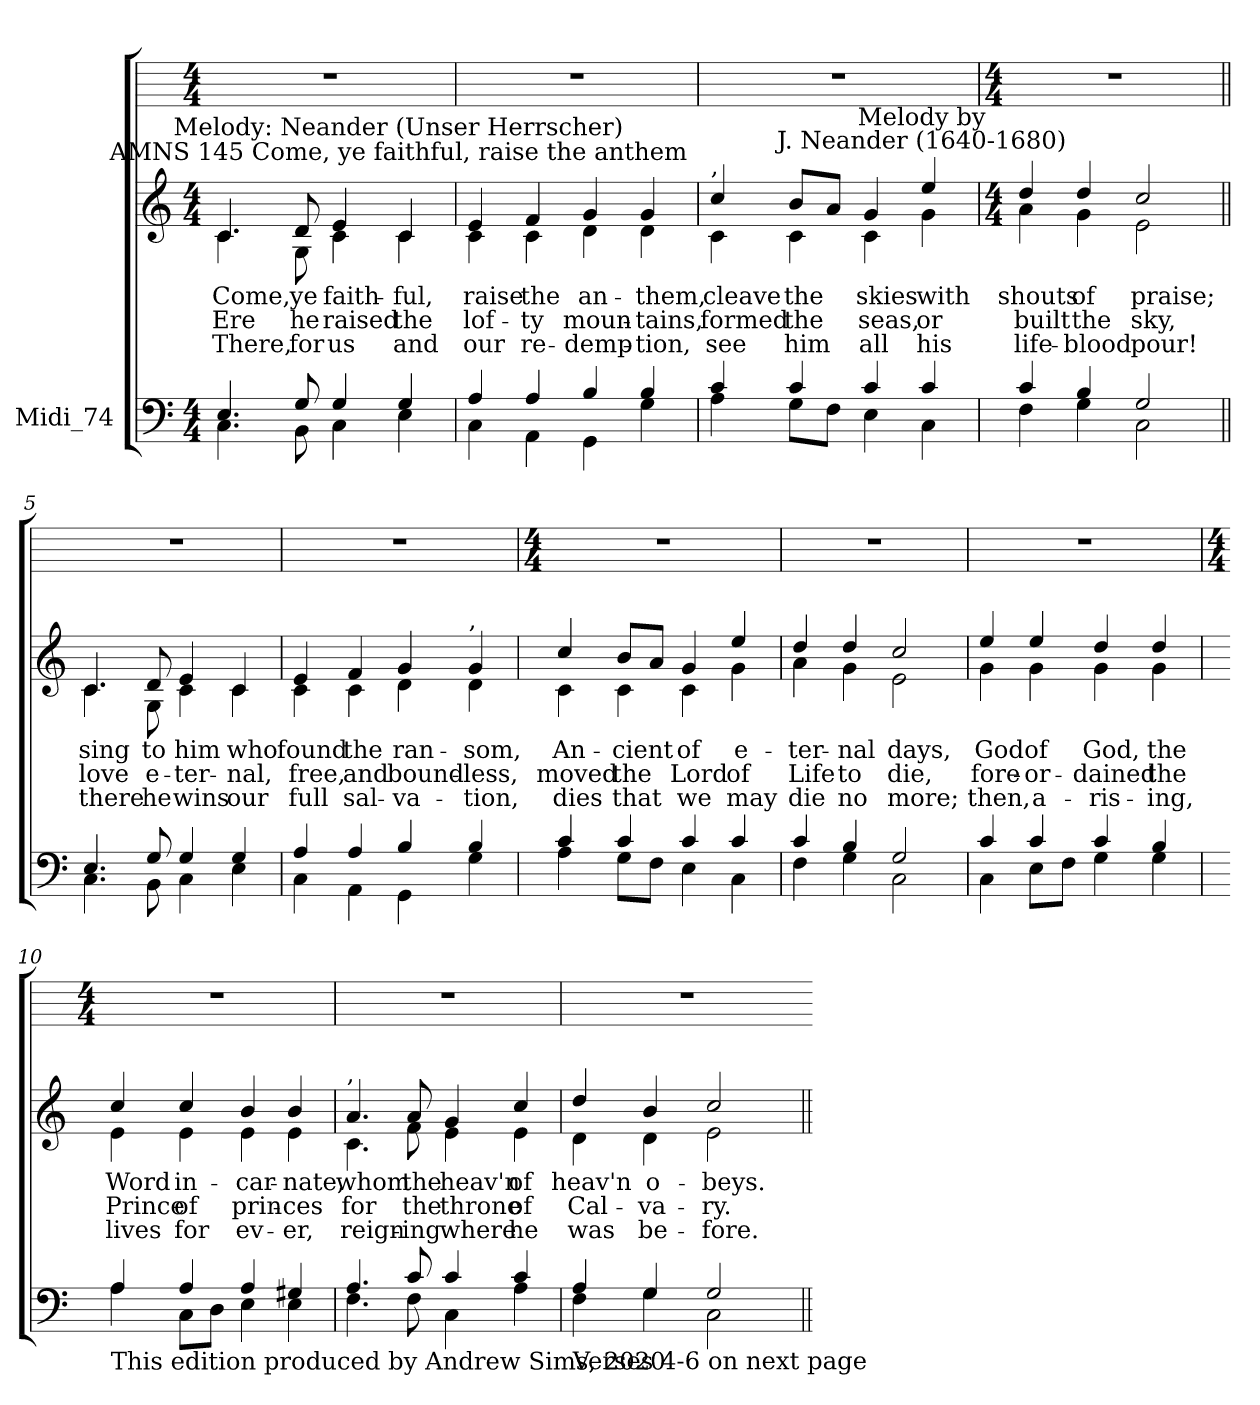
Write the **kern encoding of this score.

**kern	**kern	**text	**text	**text	**kern
*part3	*part2	*part2	*part2	*part2	*part1
*staff3	*staff2	*staff2	*staff2	*staff2	*staff1
*I"Midi_74	*	*	*	*	*
*clefF4	*clefG2	*	*	*	*
*k[]	*k[]	*	*	*	*
*C:	*C:	*	*	*	*
*M4/4	*M4/4	*	*	*	*M4/4
=1	=1	=1	=1	=1	=1
*^	*	*	*	*	*
!	!	!LO:TX:a:cj:t=J. Hupton (1762-1849)\nand J. M. Neale (1818-1866)	!	!	!	!
!	!	!	!LO:LY:b	!LO:LY:b	!LO:LY:b	!
*	*	*^	*	*	*	*
4.E/	4.C\	4.c/	4.c\	Come,	Ere	There,	1r
!	!	!	!	!LO:LY:b	!LO:LY:b	!LO:LY:b	!
8G/	8BB\	8d/	8G	ye	he	for	.
!	!	!	!	!LO:LY:b	!LO:LY:b	!LO:LY:b	!
4G/	4C\	4e/	4c\	faith-	-raised	us	.
!	!	!LO:TX:a:cj:t=AMNS 145 Come, ye faithful, raise the anthem	!	!	!	!	!
!	!	!LO:TX:a:cj:t=Melody&colon; Neander (Unser Herrscher)	!	!	!	!	!
!	!	!	!	!LO:LY:b	!LO:LY:b	!LO:LY:b	!
4G/	4E\	4c/	4c\	ful,	the	and	.
=2	=2	=2	=2	=2	=2	=2	=2
!	!	!	!	!LO:LY:b	!LO:LY:b	!LO:LY:b	!
4A/	4C\	4e/	4c\	raise	lof-	-our	1r
!	!	!	!	!LO:LY:b	!LO:LY:b	!LO:LY:b	!
4A/	4AA\	4f/	4c\	the	ty	re-	.
!	!	!	!	!LO:LY:b	!LO:LY:b	!LO:LY:b	!
4B/	4GG\	4g/	4d\	-an-	-moun-	-demp-	.
!	!	!	!	!LO:LY:b	!LO:LY:b	!LO:LY:b	!
4B/	4G\	4g/	4d\	-them,	tains,	tion,	.
=3	=3	=3	=3	=3	=3	=3	=3
!	!	!LO:TX:a:t=,	!	!	!	!	!
!	!	!	!	!LO:LY:b	!LO:LY:b	!LO:LY:b	!
4c/	4A\	4cc/	4c\	cleave	formed	see	1r
!	!	!	!	!LO:LY:b	!LO:LY:b	!LO:LY:b	!
4c/	8G\L	8b/L	4c\	the	the	him	.
.	8F\J	8a/J	.	.	.	.	.
!	!	!	!	!LO:LY:b	!LO:LY:b	!LO:LY:b	!
4c/	4E\	4g/	4c\	skies	seas,	all	.
!	!	!LO:TX:a:cj:t=Melody by\nJ. Neander (1640-1680)	!	!	!	!	!
!	!	!	!	!LO:LY:b	!LO:LY:b	!LO:LY:b	!
4c/	4C\	4ee/	4g\	with	or	his	.
!!LO:LB:g=z
=4	=4	=4	=4	=4	=4	=4	=4
*	*	*M4/4	*	*	*	*	*M4/4
!	!	!	!	!LO:LY:b	!LO:LY:b	!LO:LY:b	!
4c/	4F\	4dd/	4a\	shouts	built	life-	1r
!	!	!	!	!LO:LY:b	!LO:LY:b	!LO:LY:b	!
4B/	4G\	4dd/	4g\	-of	the	blood	.
!	!	!	!	!LO:LY:b	!LO:LY:b	!LO:LY:b	!
2G/	2C\	2cc/	2e\	praise;	sky,	pour!	.
=5||	=5||	=5||	=5||	=5||	=5||	=5||	=5||
!	!	!	!	!LO:LY:b	!LO:LY:b	!LO:LY:b	!
4.E/	4.C\	4.c/	4.c\	sing	love	there	1r
!	!	!	!	!LO:LY:b	!LO:LY:b	!LO:LY:b	!
8G/	8BB\	8d/	8G	to	e-	-he	.
!	!	!	!	!LO:LY:b	!LO:LY:b	!LO:LY:b	!
4G/	4C\	4e/	4c\	him	ter-	-wins	.
!	!	!	!	!LO:LY:b	!LO:LY:b	!LO:LY:b	!
4G/	4E\	4c/	4c\	who	nal,	our	.
=6	=6	=6	=6	=6	=6	=6	=6
!	!	!	!	!LO:LY:b	!LO:LY:b	!LO:LY:b	!
4A/	4C\	4e/	4c\	found	free,	full	1r
!	!	!	!	!LO:LY:b	!LO:LY:b	!LO:LY:b	!
4A/	4AA\	4f/	4c\	the	and	sal-	.
!	!	!	!	!LO:LY:b	!LO:LY:b	!LO:LY:b	!
4B/	4GG\	4g/	4d\	-ran-	-bound-	-va-	.
!	!	!LO:TX:a:t=,	!	!	!	!	!
!	!	!	!	!LO:LY:b	!LO:LY:b	!LO:LY:b	!
4B/	4G\	4g/	4d\	-som,	less,	tion,	.
!!LO:LB:g=z
=7	=7	=7	=7	=7	=7	=7	=7
*	*	*	*	*	*	*	*M4/4
!	!	!	!	!LO:LY:b	!LO:LY:b	!LO:LY:b	!
4c/	4A\	4cc/	4c\	An-	-moved	dies	1r
!	!	!	!	!LO:LY:b	!LO:LY:b	!LO:LY:b	!
4c/	8G\L	8b/L	4c\	cient	the	that	.
.	8F\J	8a/J	.	.	.	.	.
!	!	!	!	!LO:LY:b	!LO:LY:b	!LO:LY:b	!
4c/	4E\	4g/	4c\	of	Lord	we	.
!	!	!	!	!LO:LY:b	!LO:LY:b	!LO:LY:b	!
4c/	4C\	4ee/	4g\	e-	-of	may	.
=8	=8	=8	=8	=8	=8	=8	=8
!	!	!	!	!LO:LY:b	!LO:LY:b	!LO:LY:b	!
4c/	4F\	4dd/	4a\	ter-	-Life	die	1r
!	!	!	!	!LO:LY:b	!LO:LY:b	!LO:LY:b	!
4B/	4G\	4dd/	4g\	nal	to	no	.
!	!	!	!	!LO:LY:b	!LO:LY:b	!LO:LY:b	!
2G/	2C\	2cc/	2e\	days,	die,	more;	.
=9	=9	=9	=9	=9	=9	=9	=9
!	!	!	!	!LO:LY:b	!LO:LY:b	!LO:LY:b	!
4c/	4C\	4ee/	4g\	God	fore-	-then,	1r
!	!	!	!	!LO:LY:b	!LO:LY:b	!LO:LY:b	!
4c/	8E\L	4ee/	4g\	of	or-	-a-	.
.	8F\J	.	.	.	.	.	.
!	!	!	!	!LO:LY:b	!LO:LY:b	!LO:LY:b	!
4c/	4G\	4dd/	4g\	-God,	dained	ris-	.
!	!	!	!	!LO:LY:b	!LO:LY:b	!LO:LY:b	!
4B/	4G\	4dd/	4g\	-the	the	ing,	.
!!LO:LB:g=z
=10	=10	=10	=10	=10	=10	=10	=10
*	*	*	*	*	*	*	*M4/4
!LO:TX:b:t=This edition produced by Andrew Sims, 2020	!	!	!	!	!	!	!
!	!	!	!	!LO:LY:b	!LO:LY:b	!LO:LY:b	!
4A/	4A\	4cc/	4e\	Word	Prince	lives	1r
!	!	!	!	!LO:LY:b	!LO:LY:b	!LO:LY:b	!
4A/	8C\L	4cc/	4e\	in-	-of	for	.
.	8D\J	.	.	.	.	.	.
!	!	!	!	!LO:LY:b	!LO:LY:b	!LO:LY:b	!
4A/	4E\	4b/	4e\	car-	-prin-	-ev-	.
!	!	!	!	!LO:LY:b	!LO:LY:b	!LO:LY:b	!
4G#X/	4E\	4b/	4e\	-nate,	ces	er,	.
=11	=11	=11	=11	=11	=11	=11	=11
!	!	!LO:TX:a:t=,	!	!	!	!	!
!	!	!	!	!LO:LY:b	!LO:LY:b	!LO:LY:b	!
4.A/	4.F\	4.a/	4.c\	whom	for	reign-	1r
!	!	!	!	!LO:LY:b	!LO:LY:b	!LO:LY:b	!
8c/	8F\	8a/	8f\	-the	the	ing	.
!	!	!	!	!LO:LY:b	!LO:LY:b	!LO:LY:b	!
4c/	4C\	4g/	4e\	heav'n	throne	where	.
!	!	!	!	!LO:LY:b	!LO:LY:b	!LO:LY:b	!
4c/	4A\	4cc/	4e\	of	of	he	.
=12	=12	=12	=12	=12	=12	=12	=12
!LO:TX:b:t=Verses 4-6 on next page	!	!	!	!	!	!	!
!	!	!	!	!LO:LY:b	!LO:LY:b	!LO:LY:b	!
4A/	4F\	4dd/	4d\	heav'n	Cal-	-was	1r
!	!	!	!	!LO:LY:b	!LO:LY:b	!LO:LY:b	!
4G/	4G\	4b/	4d\	o-	-va-	-be-	.
!	!	!	!	!LO:LY:b	!LO:LY:b	!LO:LY:b	!
2G/	2C\	2cc/	2e\	-beys.	ry.	fore.	.
*v	*v	*	*	*	*	*	*
*	*v	*v	*	*	*	*
=||	=||	=	=	=	=
*-	*-	*-	*-	*-	*-
